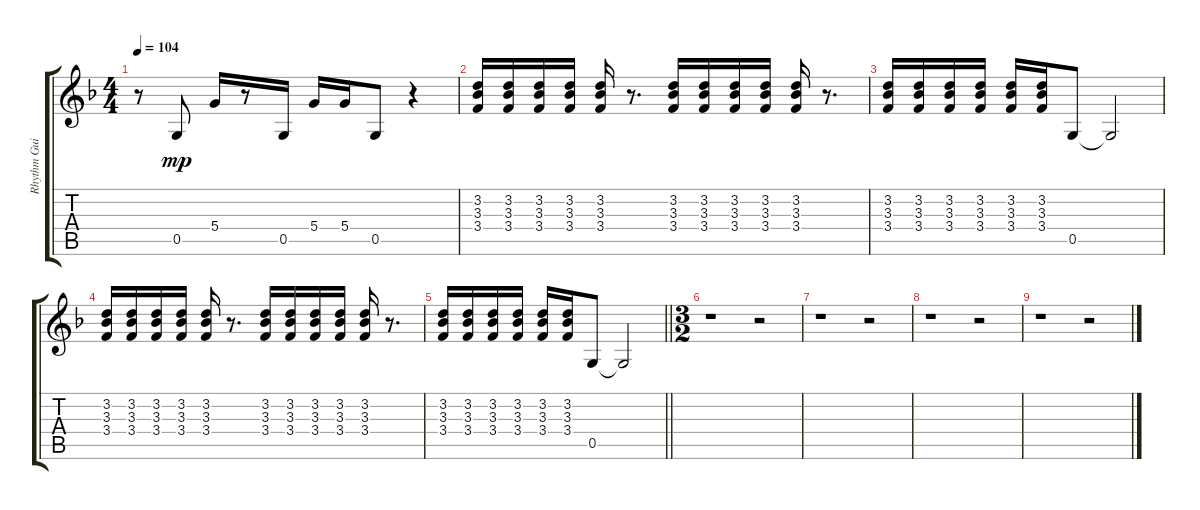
\track ("Rhythm Guitar I" "Rhythm Gui") {instrument overdrivenguitar}
\staff {score tabs}
\tuning (D4 B3 G3 D3 G2 D2) {hide}
\ts (4 4)
\tempo 104
\clef g2
\ks f
r.8{dy mp} 0.5.8 5.4.16 r.8 0.5.16 5.4.16 5.4.16 0.5.8 r.4 |
(3.2 3.3 3.4).16 (3.2 3.3 3.4).16 (3.2 3.3 3.4).16 (3.2 3.3 3.4).16 (3.2 3.3 3.4).16 r.8{d} (3.2 3.3 3.4).16 (3.2 3.3 3.4).16 (3.2 3.3 3.4).16 (3.2 3.3 3.4).16 (3.2 3.3 3.4).16 r.8{d} |
(3.2 3.3 3.4).16 (3.2 3.3 3.4).16 (3.2 3.3 3.4).16 (3.2 3.3 3.4).16 (3.2 3.3 3.4).16 (3.2 3.3 3.4).16 0.5.8 0.5{t}.2 |
(3.2 3.3 3.4).16 (3.2 3.3 3.4).16 (3.2 3.3 3.4).16 (3.2 3.3 3.4).16 (3.2 3.3 3.4).16 r.8{d} (3.2 3.3 3.4).16 (3.2 3.3 3.4).16 (3.2 3.3 3.4).16 (3.2 3.3 3.4).16 (3.2 3.3 3.4).16 r.8{d} |
\barLineRight lightlight
(3.2 3.3 3.4).16 (3.2 3.3 3.4).16 (3.2 3.3 3.4).16 (3.2 3.3 3.4).16 (3.2 3.3 3.4).16 (3.2 3.3 3.4).16 0.5.8 0.5{t}.2 |
\ts (3 2)
r.1 r.2 |
r.1 r.2 |
r.1 r.2 |
r.1 r.2
